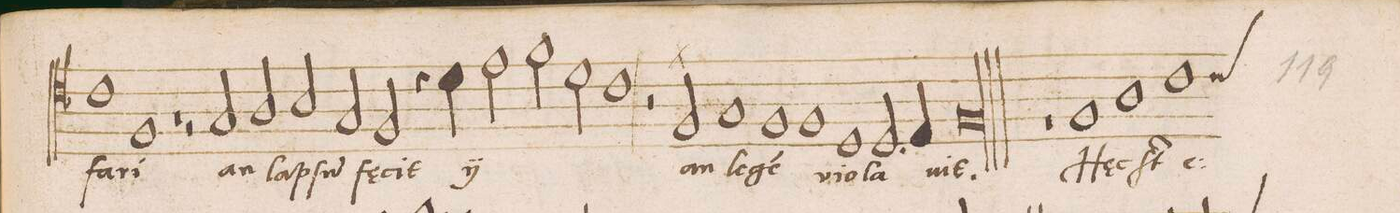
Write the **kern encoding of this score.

**kern	**text
*I"TENOR	*
*clefC4	*
*k[b-]	*
*met(C|)	*
*M2/1	*
1c	fa-
=58-	=58-
1F	-ri
1r	.
=59-	=59-
2r	.
2G/	an
2A/	lap-
2B-/	-ſu(m)
=60-	=60-
2G/	fę-
2F/	-cit
4r	.
*	*ij
4d\	an
2e\	lap-
=61-	=61-
2f\	-ſu(m)
2d\	fę-
1c	-cit
*	*Xij
=62-	=62-
2r	.
2F/	an
1G	le-
=63-	=63-
1F	-ge(m)
1F	vi-
=64-	=64-
1D	-o-
2.D/	-la-
4E/	.
=65-	=65-
0Fl	-vit.
=66||	=66||
1r	.
1F	Hęc
=67-	=67-
1A	ſunt
*custos:c	*
1c	e-
=68-	=68-
*-	*-
